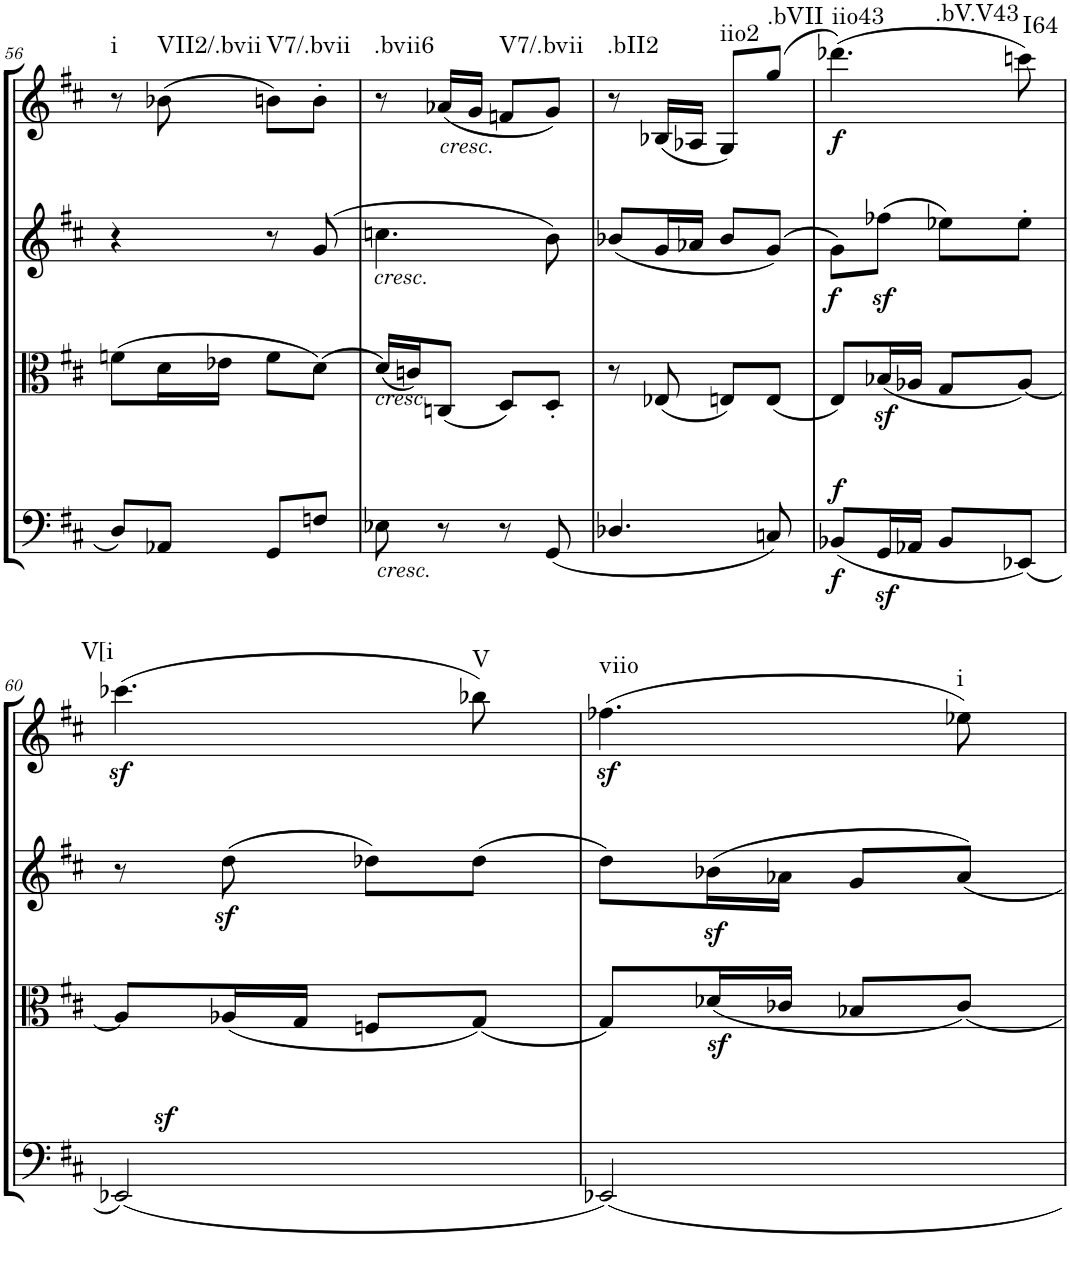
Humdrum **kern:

**kern	**dynam	**kern	**kern	**dynam	**kern	**dynam	**harte
*part4	*part4	*part3	*part2	*part2	*part1	*part1	*part1
*staff4	*staff4	*staff3	*staff2	*staff2	*staff1	*staff1	*
*I"Cello	*	*I"Viola	*I"2nd Violin	*	*I"1st Violin	*	*
*	*	*I'Vla	*I'Vln	*	*I'Vln	*	*
!!LO:PB:g=z
*clefF4	*	*clefC3	*clefG2	*	*clefG2	*	*
*k[f#c#]	*	*k[f#c#]	*k[f#c#]	*	*k[f#c#]	*	*
*M2/4	*	*M2/4	*M2/4	*	*M2/4	*	*
=56	=56	=56	=56	=56	=56	=56	=56
!	!	!	!	!	!	!	!LO:H:kt=i
8D/L	.	(8fn\L	4r	.	8r	.	N
!	!	!	!	!	!	!	!LO:H:kt=VII2/.bvii
8AA-X/J	.	16d\L	.	.	(8b-X\	.	N
.	.	16e-X\JJ	.	.	.	.	.
!	!	!	!	!	!	!	!LO:H:kt=V7/.bvii
8GG/L	.	8f\L	8r	.	8bn\L)	.	N
8Fn/J	.	(8d\J)	(>8g/	.	8b'\J	.	.
=57	=57	=57	=57	=57	=57	=57	=57
!	!	!	!LO:TX:b:i:t=cresc.	!	!	!	!
!	!	!LO:TX:a:i:t=cresc.	!	!	!	!	!
!LO:TX:b:i:t=cresc.	!	!	!	!	!	!	!LO:H:kt=.bvii6
8E-X\	.	(16d/LL)	4.ccn\	.	8r	.	N
.	.	16cn/J)	.	.	.	.	.
!	!	!	!	!	!LO:TX:b:i:t=cresc.	!	!
8r	.	(8Cn/J	.	.	(16a-X/LL	.	.
.	.	.	.	.	16g/JJ	.	.
!	!	!	!	!	!	!	!LO:H:kt=V7/.bvii
8r	.	8D/L)	.	.	8fn/L	.	N
(8GG/	.	8D'/J	8b\)	.	8g/J)	.	.
=58	=58	=58	=58	=58	=58	=58	=58
!	!	!	!	!	!	!	!LO:H:kt=.bII2
4.D-X/	.	8r	(8b-X/L	.	8r	.	N
.	.	(8E-X/	16g/L	.	(16B-X/LL	.	.
.	.	.	16a-X/JJ	.	16A-X/JJ	.	.
!	!	!	!	!	!	!	!LO:H:kt=iio2
.	.	8En/L)	8b-/L	.	8G/L)	.	N
!	!	!	!	!	!	!	!LO:H:kt=.bVII
8Cn/)	.	(8E/J	(8g/J)	.	(8gg/J	.	N
=59	=59	=59	=59	=59	=59	=59	=59
!	!LO:DY:b	!	!	!	!	!	!
!	!LO:DY:n=1:a	!	!	!LO:DY:b	!	!LO:DY:b	!LO:H:n=1:kt=iio43
!	!	!	!	!	!	!	!LO:H:n=2:kt=.bV.V43
(8BB-X/L	f f	8E/L)	8g\L)	f	(4.ddd-X\)	f	N N
16GGz</L	.	(16B-Xz</L	(8ff-Xz<\J	.	.	.	.
16AA-X/JJ	.	16A-X/JJ	.	.	.	.	.
8BB-/L	.	8G/L	8ee-X\L)	.	.	.	.
!	!	!	!	!	!	!	!LO:H:kt=I64
(8EE-X/J)	.	[8A-/J)	8ee-'\J	.	8cccn\)	.	N
!!LO:LB:g=z
=60	=60	=60	=60	=60	=60	=60	=60
!	!	!	!	!	!	!LO:DY:b	!LO:H:kt=V[i
(2EE-Xz>/)	.	8A-/L]	8r	.	(4.ccc-X\	sf	N
.	.	(16A-X/L	(8ddz<\	.	.	.	.
.	.	16G/JJ	.	.	.	.	.
.	.	8Fn/L	8dd-X\L)	.	.	.	.
!	!	!	!	!	!	!	!LO:H:kt=V
.	.	(8G/J)	(8dd-\J	.	8bb-X\)	.	N
=61	=61	=61	=61	=61	=61	=61	=61
!	!	!	!	!	!	!LO:DY:b	!LO:H:kt=viio
2EE-X/)	.	8G/L)	8dd\L)	.	(4.ff-X\	sf	N
.	.	(16d-Xz</L	(16b-Xz<\L	.	.	.	.
.	.	16c-X/JJ	16a-X\JJ	.	.	.	.
.	.	8B-X/L	8g/L	.	.	.	.
!	!	!	!	!	!	!	!LO:H:kt=i
.	.	8c-/J)	8a-/J)	.	8ee-X\)	.	N
=	=	=	=	=	=	=	=
*-	*-	*-	*-	*-	*-	*-	*-
